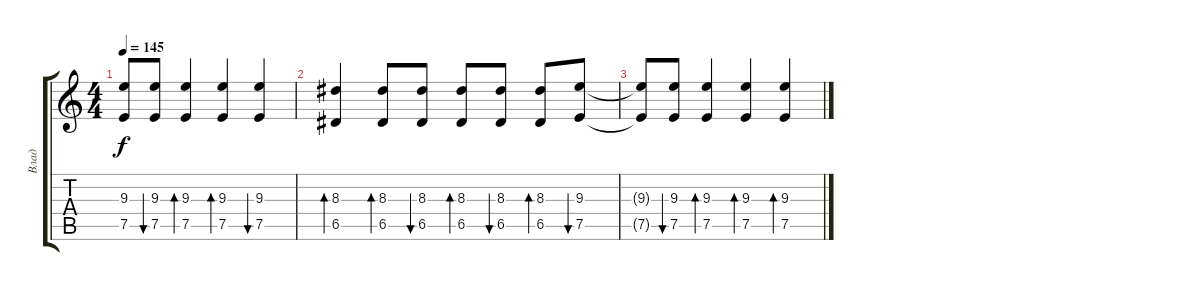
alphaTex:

\track ("Влад" "Влад") {instrument distortionguitar}
\staff {score tabs}
\tuning (E4 B3 G3 D3 A2 E2) {hide}
\ts (4 4)
\tempo 145
\clef g2
\ks c
(9.3{t} 7.5{t}).8{dy f} (9.3 7.5).8{bu 60} (9.3 7.5).4{bd 60} (9.3 7.5).4{bd 60} (9.3 7.5).4{bu 60} |
(8.3 6.5).4{bd 60} (8.3 6.5).8{bd 60} (8.3 6.5).8{bu 60} (8.3 6.5).8{bd 60} (8.3 6.5).8{bu 60} (8.3 6.5).8{bd 60} (9.3 7.5).8{bu 60} |
(9.3{t} 7.5{t}).8 (9.3 7.5).8{bu 60} (9.3 7.5).4{bd 60} (9.3 7.5).4{bd 60} (9.3 7.5).4{bd 60}
